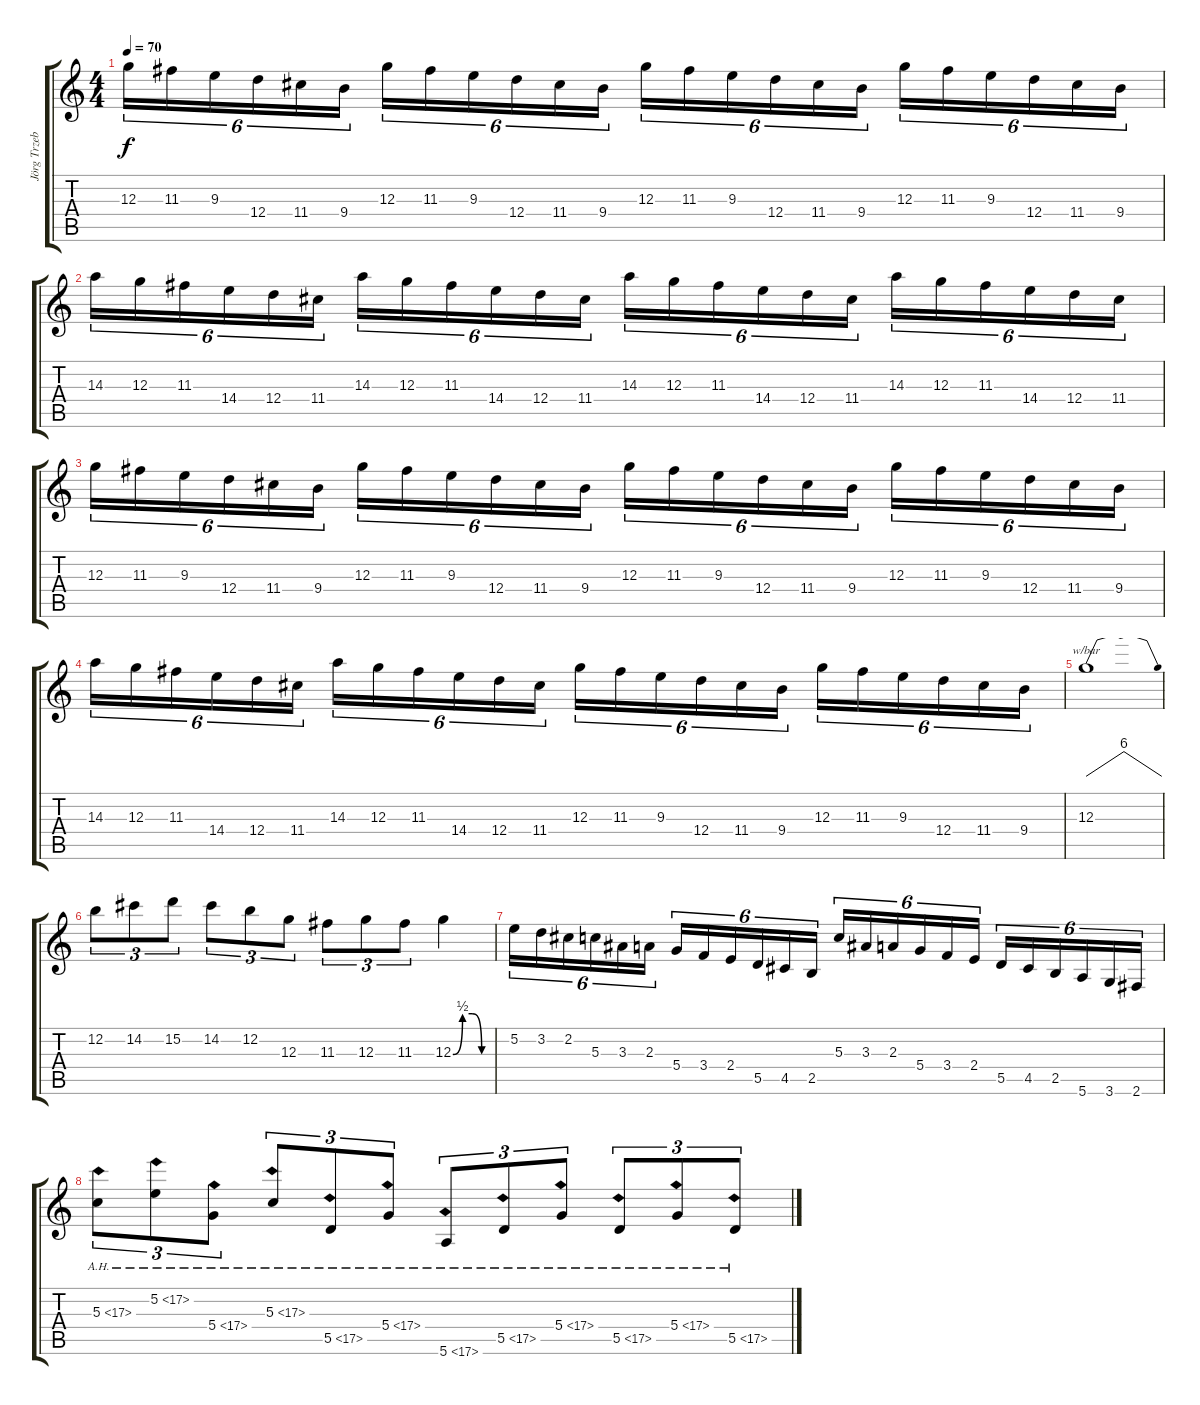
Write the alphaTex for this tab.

\track ("Jörg Trzebiatowski" "Jörg Trzeb") {instrument distortionguitar}
\staff {score tabs}
\tuning (E4 B3 G3 D3 A2 E2) {hide}
\ts (4 4)
\tempo 70
\clef g2
\ks c
12.3.16{tu (6 4) dy f} 11.3.16{tu (6 4)} 9.3.16{tu (6 4)} 12.4.16{tu (6 4)} 11.4.16{tu (6 4)} 9.4.16{tu (6 4)} 12.3.16{tu (6 4)} 11.3.16{tu (6 4)} 9.3.16{tu (6 4)} 12.4.16{tu (6 4)} 11.4.16{tu (6 4)} 9.4.16{tu (6 4)} 12.3.16{tu (6 4)} 11.3.16{tu (6 4)} 9.3.16{tu (6 4)} 12.4.16{tu (6 4)} 11.4.16{tu (6 4)} 9.4.16{tu (6 4)} 12.3.16{tu (6 4)} 11.3.16{tu (6 4)} 9.3.16{tu (6 4)} 12.4.16{tu (6 4)} 11.4.16{tu (6 4)} 9.4.16{tu (6 4)} |
14.3.16{tu (6 4)} 12.3.16{tu (6 4)} 11.3.16{tu (6 4)} 14.4.16{tu (6 4)} 12.4.16{tu (6 4)} 11.4.16{tu (6 4)} 14.3.16{tu (6 4)} 12.3.16{tu (6 4)} 11.3.16{tu (6 4)} 14.4.16{tu (6 4)} 12.4.16{tu (6 4)} 11.4.16{tu (6 4)} 14.3.16{tu (6 4)} 12.3.16{tu (6 4)} 11.3.16{tu (6 4)} 14.4.16{tu (6 4)} 12.4.16{tu (6 4)} 11.4.16{tu (6 4)} 14.3.16{tu (6 4)} 12.3.16{tu (6 4)} 11.3.16{tu (6 4)} 14.4.16{tu (6 4)} 12.4.16{tu (6 4)} 11.4.16{tu (6 4)} |
12.3.16{tu (6 4)} 11.3.16{tu (6 4)} 9.3.16{tu (6 4)} 12.4.16{tu (6 4)} 11.4.16{tu (6 4)} 9.4.16{tu (6 4)} 12.3.16{tu (6 4)} 11.3.16{tu (6 4)} 9.3.16{tu (6 4)} 12.4.16{tu (6 4)} 11.4.16{tu (6 4)} 9.4.16{tu (6 4)} 12.3.16{tu (6 4)} 11.3.16{tu (6 4)} 9.3.16{tu (6 4)} 12.4.16{tu (6 4)} 11.4.16{tu (6 4)} 9.4.16{tu (6 4)} 12.3.16{tu (6 4)} 11.3.16{tu (6 4)} 9.3.16{tu (6 4)} 12.4.16{tu (6 4)} 11.4.16{tu (6 4)} 9.4.16{tu (6 4)} |
14.3.16{tu (6 4)} 12.3.16{tu (6 4)} 11.3.16{tu (6 4)} 14.4.16{tu (6 4)} 12.4.16{tu (6 4)} 11.4.16{tu (6 4)} 14.3.16{tu (6 4)} 12.3.16{tu (6 4)} 11.3.16{tu (6 4)} 14.4.16{tu (6 4)} 12.4.16{tu (6 4)} 11.4.16{tu (6 4)} 12.3.16{tu (6 4)} 11.3.16{tu (6 4)} 9.3.16{tu (6 4)} 12.4.16{tu (6 4)} 11.4.16{tu (6 4)} 9.4.16{tu (6 4)} 12.3.16{tu (6 4)} 11.3.16{tu (6 4)} 9.3.16{tu (6 4)} 12.4.16{tu (6 4)} 11.4.16{tu (6 4)} 9.4.16{tu (6 4)} |
12.3.1{tbe (dip default 0 0 14 24 60 0)} |
12.2.8{tu (3 2)} 14.2.8{tu (3 2)} 15.2.8{tu (3 2)} 14.2.8{tu (3 2)} 12.2.8{tu (3 2)} 12.3.8{tu (3 2)} 11.3.8{tu (3 2)} 12.3.8{tu (3 2)} 11.3.8{tu (3 2)} 12.3{be (custom 0 0 15 2 30 2 45 0 60 0)}.4 |
5.2.16{tu (6 4)} 3.2.16{tu (6 4)} 2.2.16{tu (6 4)} 5.3.16{tu (6 4)} 3.3.16{tu (6 4)} 2.3.16{tu (6 4)} 5.4.16{tu (6 4)} 3.4.16{tu (6 4)} 2.4.16{tu (6 4)} 5.5.16{tu (6 4)} 4.5.16{tu (6 4)} 2.5.16{tu (6 4)} 5.3.16{tu (6 4)} 3.3.16{tu (6 4)} 2.3.16{tu (6 4)} 5.4.16{tu (6 4)} 3.4.16{tu (6 4)} 2.4.16{tu (6 4)} 5.5.16{tu (6 4)} 4.5.16{tu (6 4)} 2.5.16{tu (6 4)} 5.6.16{tu (6 4)} 3.6.16{tu (6 4)} 2.6.16{tu (6 4)} |
5.3{ah 12}.8{tu (3 2)} 5.2{ah 12}.8{tu (3 2)} 5.4{ah 12}.8{tu (3 2)} 5.3{ah 12}.8{tu (3 2)} 5.5{ah 12}.8{tu (3 2)} 5.4{ah 12}.8{tu (3 2)} 5.6{ah 12}.8{tu (3 2)} 5.5{ah 12}.8{tu (3 2)} 5.4{ah 12}.8{tu (3 2)} 5.5{ah 12}.8{tu (3 2)} 5.4{ah 12}.8{tu (3 2)} 5.5{ah 12}.8{tu (3 2)}
